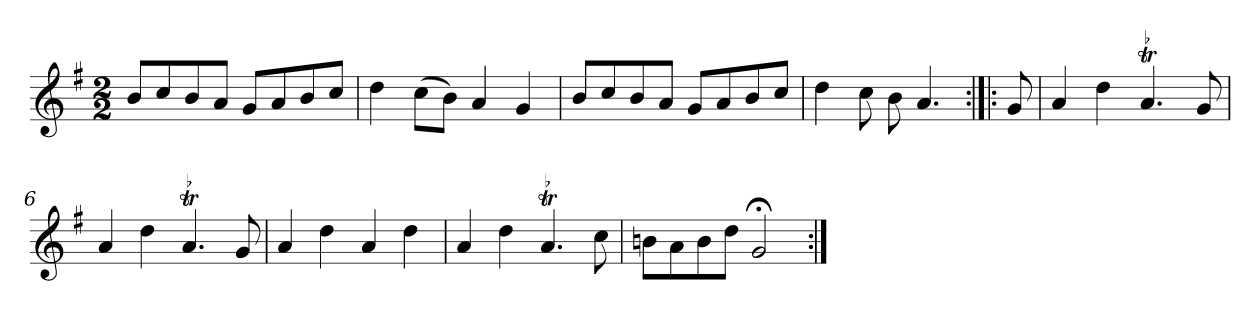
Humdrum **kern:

**kern
*part1
*staff1
*clefG2
*k[f#]
*G:
*M2/2
*MM120
=1
8b/L
8cc/
8b/
8a/J
8g/L
8a/
8b/
8cc/J
=2
4dd
(8cc\L
8b\J)
4a
4g
=3
8b/L
8cc/
8b/
8a/J
8g/L
8a/
8b/
8cc/J
=4
4dd
8cc
8b
4.a
=:|!|:
8g
=5
4a
4dd
!LO:TR:acc=-
4.at
8g
=6
4a
4dd
!LO:TR:acc=-
4.at
8g
=7
4a
4dd
4a
4dd
=8
4a
4dd
!LO:TR:acc=-
4.at
8cc
=9
8bn\L
8a\
8b\
8dd\J
2g;<
=:|!
*-
